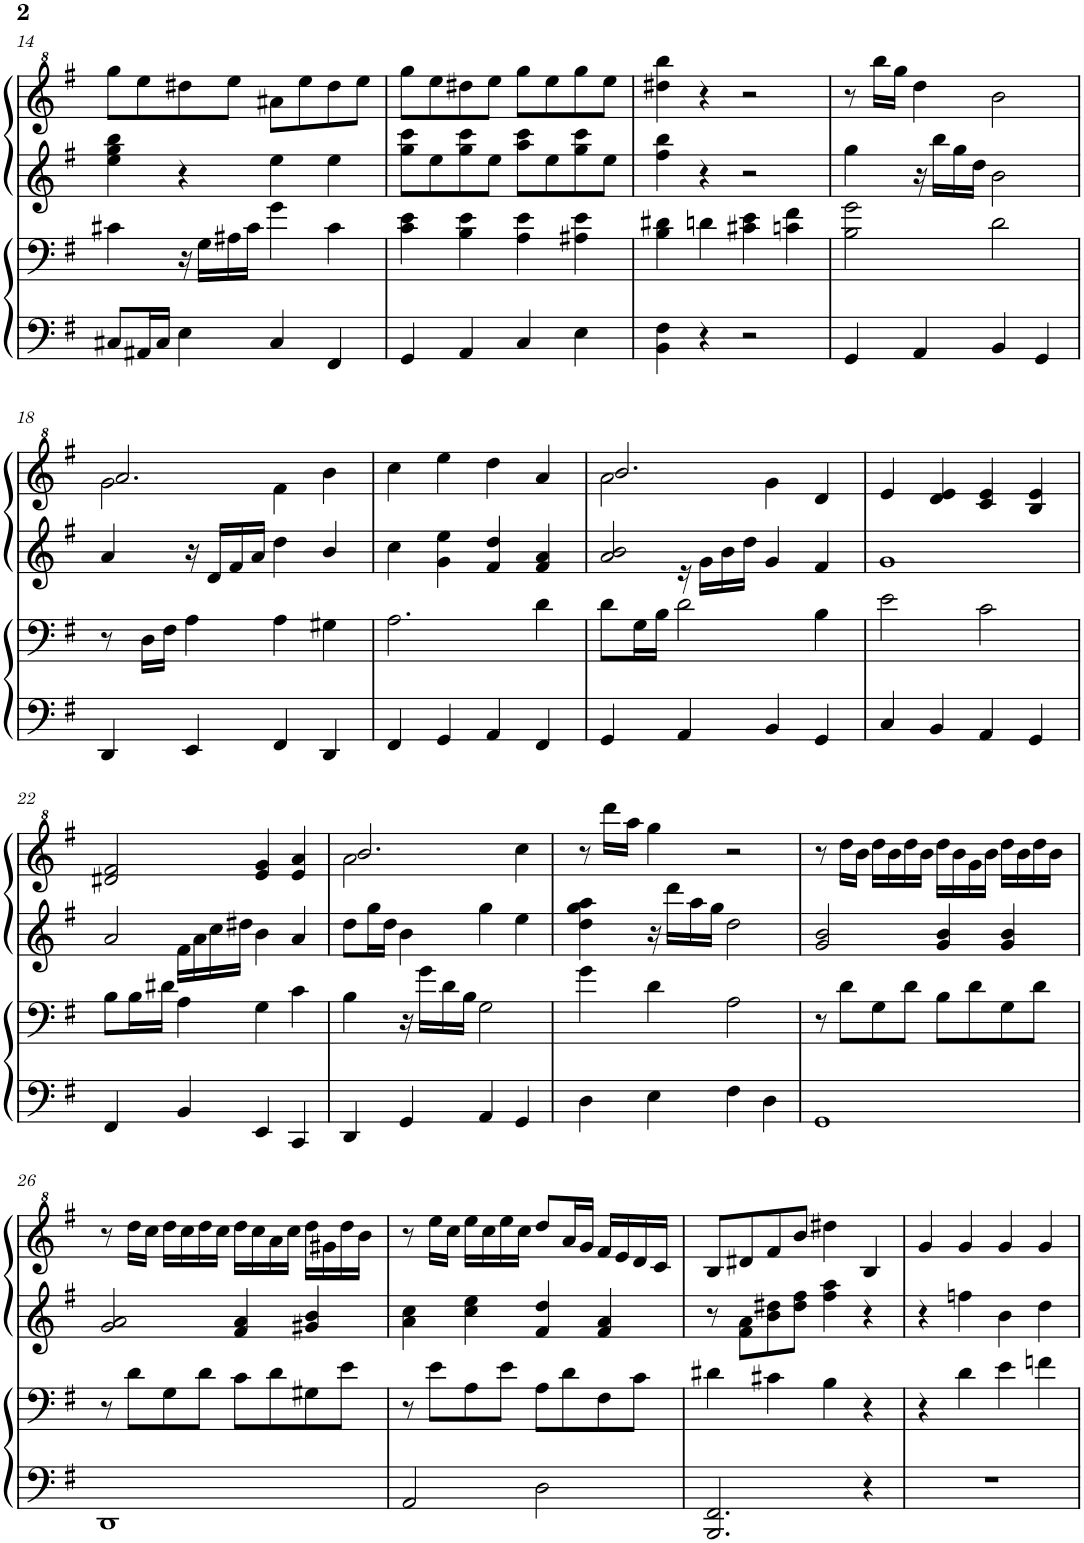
**kern	**kern	**kern	**kern
*part2	*part2	*part1	*part1
*staff4	*staff3	*staff2	*staff1
*I"Piano	*	*I"Piano	*
*I'Pno	*	*I'Pno	*
!!LO:PB:g=z
*clefF4	*clefF4	*clefG2	*clefG^2
*k[f#]	*k[f#]	*k[f#]	*k[f#]
*M4/4	*M4/4	*M4/4	*M4/4
=14	=14	=14	=14
8C#X/L	4c#X\	4ee\ 4gg\ 4bb\	8ggg\L
16AA#X/L	.	.	8eee\
16C#/JJ	.	.	.
4E\	16r	4r	8ddd#X\
.	16G\LL	.	.
.	16A#X\	.	8eee\J
.	16c#\JJ	.	.
4C#/	4g\	4ee\	8aa#X\L
.	.	.	8eee\
4FF#/	4c#\	4ee\	8ddd#\
.	.	.	8eee\J
=15	=15	=15	=15
4GG/	4c\ 4e\	8gg\ 8ccc\L	8ggg\L
.	.	8ee\	8eee\
4AA/	4B\ 4e\	8gg\ 8ccc\	8ddd#X\
.	.	8ee\J	8eee\J
4C/	4A\ 4e\	8aa\ 8ccc\L	8ggg\L
.	.	8ee\	8eee\
4E\	4A#X\ 4e\	8gg\ 8ccc\	8ggg\
.	.	8ee\J	8eee\J
=16	=16	=16	=16
4BB\ 4F#\	4B\ 4d#X\	4ff#\ 4bb\	4ddd#X\ 4bbb\
4r	4dn\	4r	4r
2r	4c#X\ 4e\	2r	2r
.	4cn\ 4f#\	.	.
=17	=17	=17	=17
4GG/	2B\ 2g\	4gg\	8r
.	.	.	16bbb\LL
.	.	.	16ggg\JJ
4AA/	.	16r	4ddd\
.	.	16bb\LL	.
.	.	16gg\	.
.	.	16dd\JJ	.
4BB/	2d\	2b\	2bb\
4GG/	.	.	.
!!LO:LB:g=z
=18	=18	=18	=18
*	*	*	*^
4DD/	8r	4a/	2.aa/	2gg\
.	16D\LL	.	.	.
.	16F#\JJ	.	.	.
4EE/	4A\	16r	.	.
.	.	16d/LL	.	.
.	.	16f#/	.	.
.	.	16a/JJ	.	.
4FF#/	4A\	4dd\	.	4ff#\
4DD/	4G#X\	4b/	4bb\	4ryy
*	*	*	*v	*v
=19	=19	=19	=19
4FF#/	2.A\	4cc\	4ccc\
4GG/	.	4g\ 4ee\	4eee\
4AA/	.	4f#/ 4dd/	4ddd\
4FF#/	4d\	4f#/ 4a/	4aa/
=20	=20	=20	=20
*	*	*^	*^
4GG/	8d\L	2a/ 2b/	4ryy	2.bb/	2aa\
.	16G\L	.	.	.	.
.	16B\JJ	.	.	.	.
4AA/	2d\	.	16r	.	.
.	.	.	16g\LL	.	.
.	.	.	16b\	.	.
.	.	.	16dd\JJ	.	.
4BB/	.	4g/	2ryy	.	4gg\
4GG/	4B\	4f#/	.	4dd/	4ryy
*	*	*v	*v	*	*
*	*	*	*v	*v
=21	=21	=21	=21
4C/	2e\	1g	4ee/
4BB/	.	.	4dd/ 4ee/
4AA/	2c\	.	4cc/ 4ee/
4GG/	.	.	4b/ 4ee/
!!LO:LB:g=z
=22	=22	=22	=22
*	*	*^	*
4FF#/	8B\L	2a/	4ryy	2dd#X/ 2ff#/
.	16B\L	.	.	.
.	16d#X\JJ	.	.	.
4BB/	4A\	.	16f#\LL	.
.	.	.	16a\	.
.	.	.	16cc\	.
.	.	.	16dd#X\JJ	.
4EE/	4G\	4b\	2ryy	4ee/ 4gg/
4CC/	4c\	4a/	.	4ee/ 4aa/
*	*	*v	*v	*
=23	=23	=23	=23
*	*	*	*^
4DD/	4B\	8dd\L	2.bb/	2aa\
.	.	16gg\L	.	.
.	.	16dd\JJ	.	.
4GG/	16r	4b\	.	.
.	16g\LL	.	.	.
.	16d\	.	.	.
.	16B\JJ	.	.	.
4AA/	2G\	4gg\	.	2ryy
4GG/	.	4ee\	4ccc\	.
*	*	*	*v	*v
=24	=24	=24	=24
4D\	4g\	4dd\ 4gg\ 4aa\	8r
.	.	.	16dddd\LL
.	.	.	16aaa\JJ
4E\	4d\	16r	4ggg\
.	.	16ddd\LL	.
.	.	16aa\	.
.	.	16gg\JJ	.
4F#\	2A\	2dd\	2r
4D\	.	.	.
=25	=25	=25	=25
1GG	8r	2g/ 2b/	8r
.	8d\L	.	16ddd\LL
.	.	.	16bb\JJ
.	8G\	.	16ddd\LL
.	.	.	16bb\
.	8d\J	.	16ddd\
.	.	.	16bb\JJ
.	8B\L	4g/ 4b/	16ddd\LL
.	.	.	16bb\
.	8d\	.	16gg\
.	.	.	16bb\JJ
.	8G\	4g/ 4b/	16ddd\LL
.	.	.	16bb\
.	8d\J	.	16ddd\
.	.	.	16bb\JJ
!!LO:LB:g=z
=26	=26	=26	=26
1DD	8r	2g/ 2a/	8r
.	8d\L	.	16ddd\LL
.	.	.	16ccc\JJ
.	8G\	.	16ddd\LL
.	.	.	16ccc\
.	8d\J	.	16ddd\
.	.	.	16ccc\JJ
.	8c\L	4f#/ 4a/	16ddd\LL
.	.	.	16ccc\
.	8d\	.	16aa\
.	.	.	16ccc\JJ
.	8G#X\	4g#X/ 4b/	16ddd\LL
.	.	.	16gg#X\
.	8e\J	.	16ddd\
.	.	.	16bb\JJ
=27	=27	=27	=27
2AA/	8r	4a\ 4cc\	8r
.	8e\L	.	16eee\LL
.	.	.	16ccc\JJ
.	8A\	4cc\ 4ee\	16eee\LL
.	.	.	16ccc\
.	8e\J	.	16eee\
.	.	.	16ccc\JJ
2D\	8A\L	4f#/ 4dd/	8ddd/L
.	8d\	.	16aa/L
.	.	.	16gg/JJ
.	8F#\	4f#/ 4a/	16ff#/LL
.	.	.	16ee/
.	8c\J	.	16dd/
.	.	.	16cc/JJ
=28	=28	=28	=28
2.BBB/ 2.FF#/	4d#X\	8r	8b/L
.	.	8f#\ 8a\L	8dd#X/
.	4c#X\	8b\ 8dd#X\	8ff#/
.	.	8dd#\ 8ff#\J	8bb/J
.	4B\	4ff#\ 4aa\	4ddd#X\
4r	4r	4r	4b/
=29	=29	=29	=29
1r	4r	4r	4gg/
.	4d\	4ffn\	4gg/
.	4e\	4b\	4gg/
.	4fn\	4dd\	4gg/
=	=	=	=
*-	*-	*-	*-
